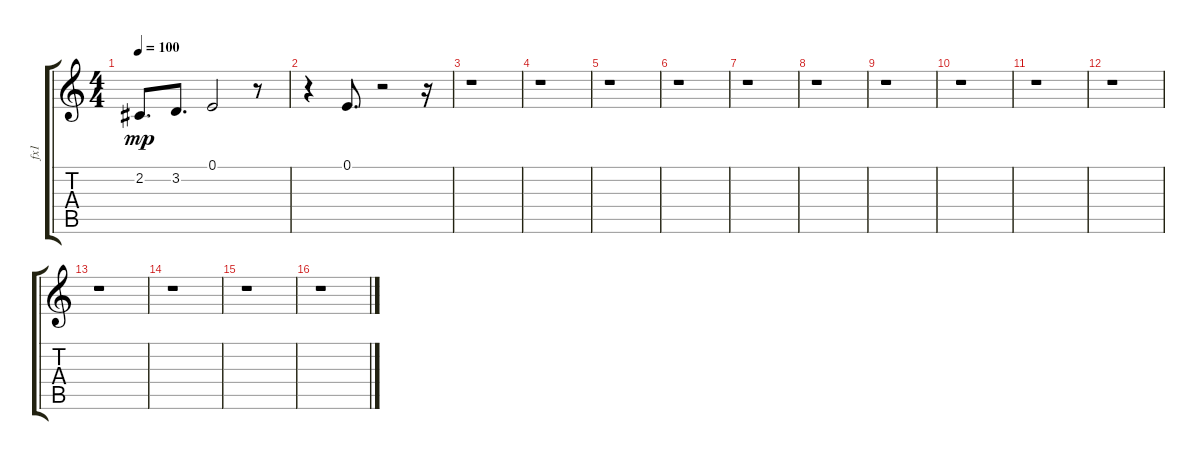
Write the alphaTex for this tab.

\track ("fx1" "fx1") {instrument musicbox}
\staff {score tabs}
\tuning (E4 B3 G3 D3 A2 E2) {hide}
\ts (4 4)
\tempo 100
\clef g2
\ks c
2.2.8{d dy mp} 3.2.8{d} 0.1.2 r.8 |
r.4 0.1.8{d} r.2 r.16 |
r.1 |
r.1 |
r.1 |
r.1 |
r.1 |
r.1 |
r.1 |
r.1 |
r.1 |
r.1 |
r.1 |
r.1 |
r.1 |
r.1
